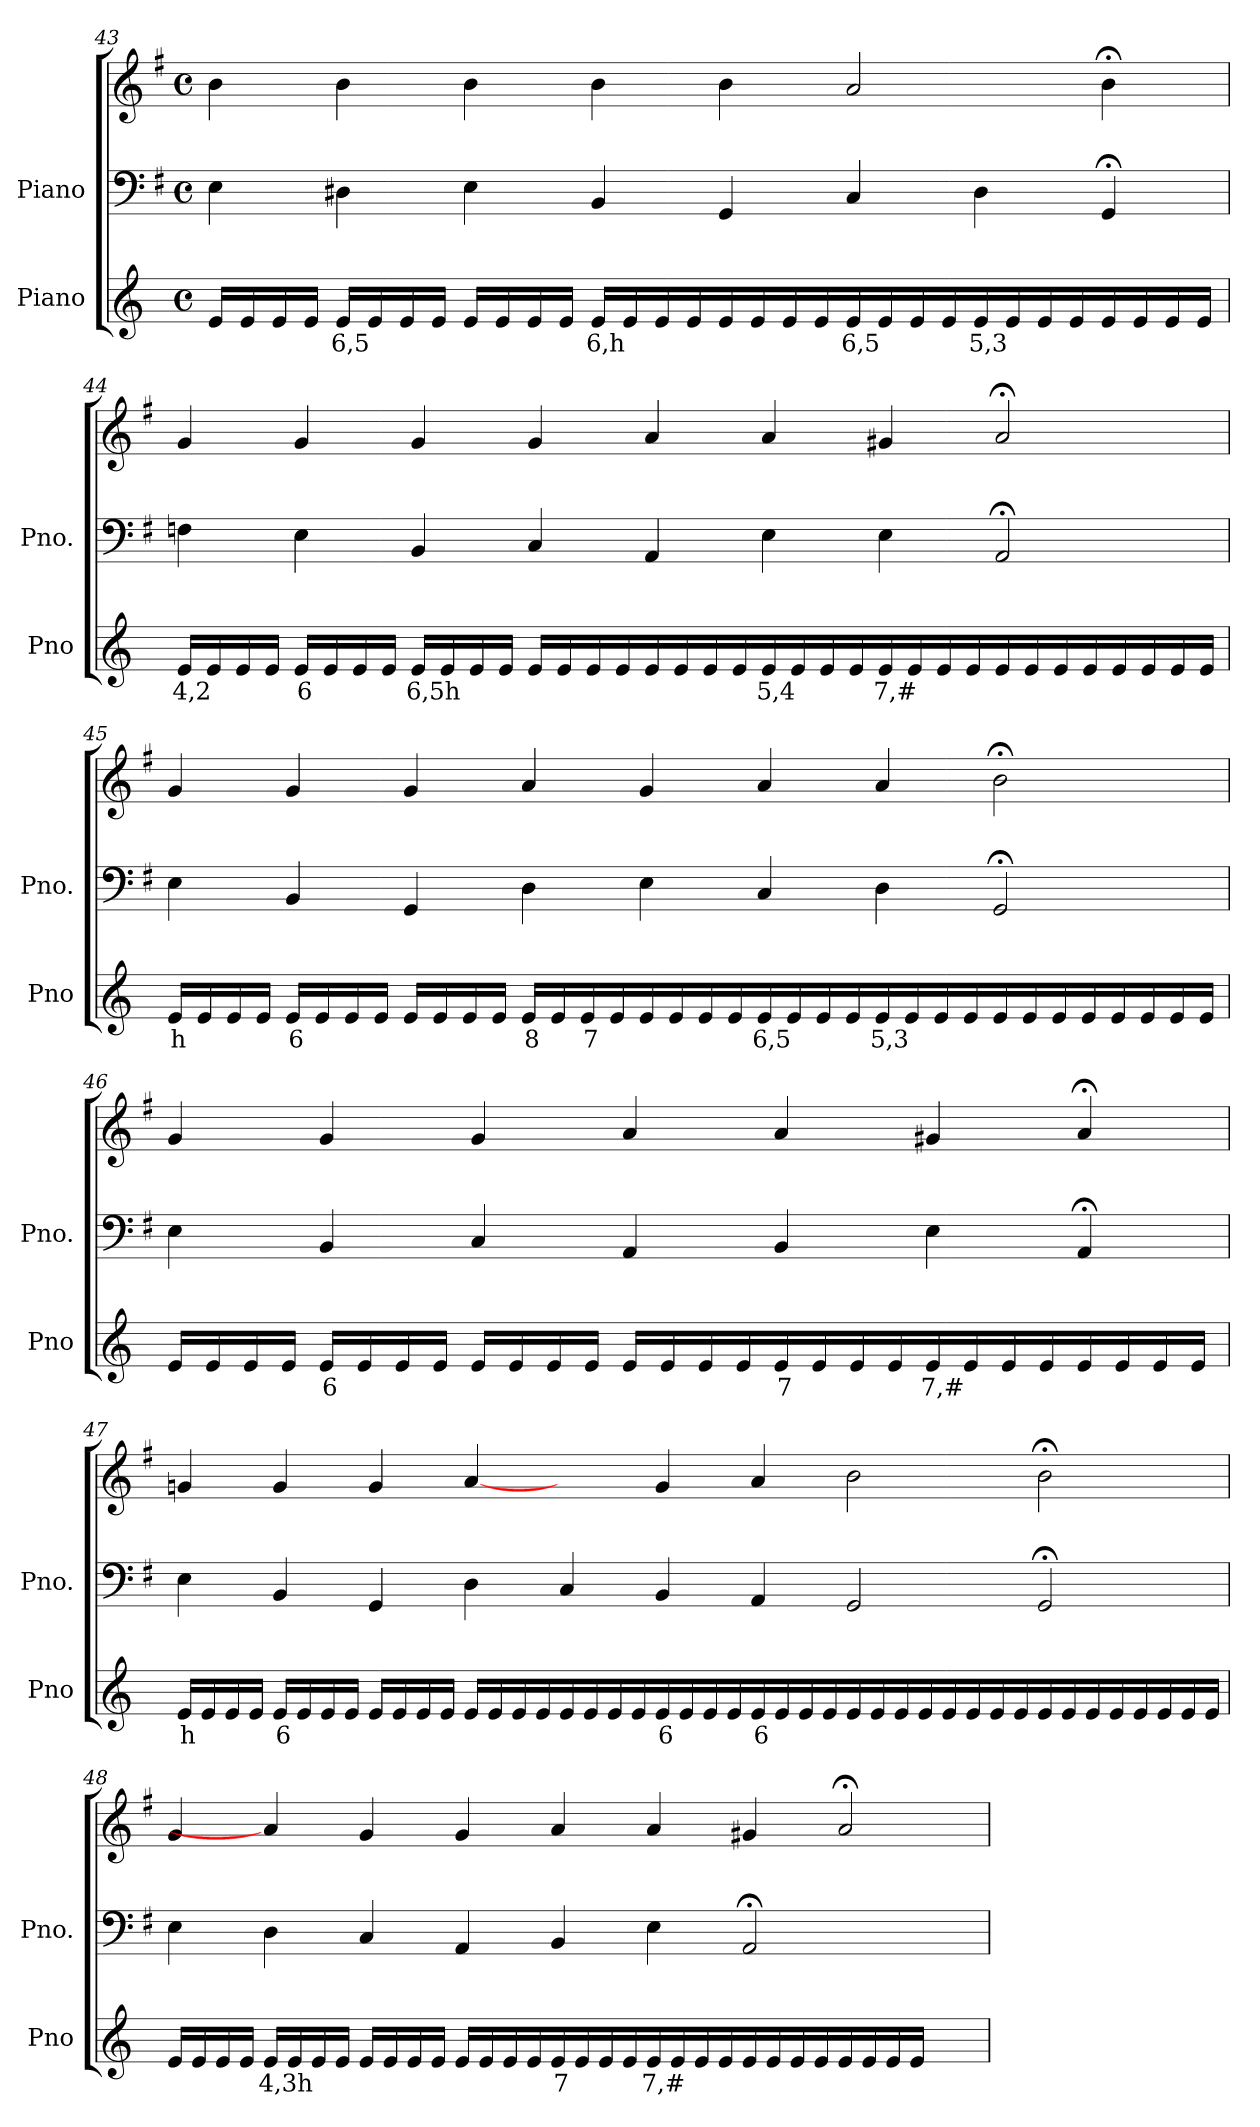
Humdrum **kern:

**kern	**text	**kern	**kern
*part2	*part2	*part1	*part1
*staff3	*staff3	*staff2	*staff1
*I"Piano	*	*I"Piano	*
*I'Pno	*	*I'Pno.	*
*clefG2	*	*clefF4	*clefG2
*k[]	*	*k[f#]	*k[f#]
*M4/4	*	*M4/4	*M4/4
*met(c)	*	*met(c)	*met(c)
=43	=43	=43	=43
16e/LL	.	4E\	4b\
16e/	.	.	.
16e/	.	.	.
16e/JJ	.	.	.
!	!LO:LY:b	!	!
16e/LL	6,5	4D#X\	4b\
16e/	.	.	.
16e/	.	.	.
16e/JJ	.	.	.
16e/LL	.	4E\	4b\
16e/	.	.	.
16e/	.	.	.
16e/JJ	.	.	.
!	!LO:LY:b	!	!
16e/LL	6,h	4BB/	4b\
16e/	.	.	.
16e/	.	.	.
16e/	.	.	.
16e/	.	4GG/	4b\
16e/	.	.	.
16e/	.	.	.
16e/	.	.	.
!	!LO:LY:b	!	!
16e/	6,5	4C/	2a/
16e/	.	.	.
16e/	.	.	.
16e/	.	.	.
!	!LO:LY:b	!	!
16e/	5,3	4D#\	.
16e/	.	.	.
16e/	.	.	.
16e/	.	.	.
16e/	.	4GG;</	4b;<\
16e/	.	.	.
16e/	.	.	.
16e/JJ	.	.	.
=44	=44	=44	=44
!	!LO:LY:b	!	!
16e/LL	4,2	4Fn\	4g/
16e/	.	.	.
16e/	.	.	.
16e/JJ	.	.	.
!	!LO:LY:b	!	!
16e/LL	6	4E\	4g/
16e/	.	.	.
16e/	.	.	.
16e/JJ	.	.	.
!	!LO:LY:b	!	!
16e/LL	6,5h	4BB/	4g/
16e/	.	.	.
16e/	.	.	.
16e/JJ	.	.	.
16e/LL	.	4C/	4g/
16e/	.	.	.
16e/	.	.	.
16e/	.	.	.
16e/	.	4AA/	4a/
16e/	.	.	.
16e/	.	.	.
16e/	.	.	.
!	!LO:LY:b	!	!
16e/	5,4	4E\	4a/
16e/	.	.	.
16e/	.	.	.
16e/	.	.	.
!	!LO:LY:b	!	!
16e/	7,#	4E\	4g#X/
16e/	.	.	.
16e/	.	.	.
16e/	.	.	.
16e/	.	2AA;</	2a;</
16e/	.	.	.
16e/	.	.	.
16e/	.	.	.
16e/	.	.	.
16e/	.	.	.
16e/	.	.	.
16e/JJ	.	.	.
=45	=45	=45	=45
!	!LO:LY:b	!	!
16e/LL	h	4E\	4g/
16e/	.	.	.
16e/	.	.	.
16e/JJ	.	.	.
!	!LO:LY:b	!	!
16e/LL	6	4BB/	4g/
16e/	.	.	.
16e/	.	.	.
16e/JJ	.	.	.
16e/LL	.	4GG/	4g/
16e/	.	.	.
16e/	.	.	.
16e/JJ	.	.	.
!	!LO:LY:b	!	!
16e/LL	8	4D\	4a/
16e/	.	.	.
!	!LO:LY:b	!	!
16e/	7	.	.
16e/	.	.	.
16e/	.	4E\	4g/
16e/	.	.	.
16e/	.	.	.
16e/	.	.	.
!	!LO:LY:b	!	!
16e/	6,5	4C/	4a/
16e/	.	.	.
16e/	.	.	.
16e/	.	.	.
!	!LO:LY:b	!	!
16e/	5,3	4D\	4a/
16e/	.	.	.
16e/	.	.	.
16e/	.	.	.
16e/	.	2GG;</	2b;<\
16e/	.	.	.
16e/	.	.	.
16e/	.	.	.
16e/	.	.	.
16e/	.	.	.
16e/	.	.	.
16e/JJ	.	.	.
=46	=46	=46	=46
16e/LL	.	4E\	4g/
16e/	.	.	.
16e/	.	.	.
16e/JJ	.	.	.
!	!LO:LY:b	!	!
16e/LL	6	4BB/	4g/
16e/	.	.	.
16e/	.	.	.
16e/JJ	.	.	.
16e/LL	.	4C/	4g/
16e/	.	.	.
16e/	.	.	.
16e/JJ	.	.	.
16e/LL	.	4AA/	4a/
16e/	.	.	.
16e/	.	.	.
16e/	.	.	.
!	!LO:LY:b	!	!
16e/	7	4BB/	4a/
16e/	.	.	.
16e/	.	.	.
16e/	.	.	.
!	!LO:LY:b	!	!
16e/	7,#	4E\	4g#X/
16e/	.	.	.
16e/	.	.	.
16e/	.	.	.
16e/	.	4AA;</	4a;</
16e/	.	.	.
16e/	.	.	.
16e/JJ	.	.	.
=47	=47	=47	=47
!	!LO:LY:b	!	!
16e/LL	h	4E\	4gn/
16e/	.	.	.
16e/	.	.	.
16e/JJ	.	.	.
!	!LO:LY:b	!	!
16e/LL	6	4BB/	4g/
16e/	.	.	.
16e/	.	.	.
16e/JJ	.	.	.
16e/LL	.	4GG/	4g/
16e/	.	.	.
16e/	.	.	.
16e/JJ	.	.	.
16e/LL	.	4D\	[4a/
16e/	.	.	.
16e/	.	.	.
16e/	.	.	.
16e/	.	4C/	4ryy
16e/	.	.	.
16e/	.	.	.
16e/	.	.	.
!	!LO:LY:b	!	!
16e/	6	4BB/	4g/
16e/	.	.	.
16e/	.	.	.
16e/	.	.	.
!	!LO:LY:b	!	!
16e/	6	4AA/	4a/
16e/	.	.	.
16e/	.	.	.
16e/	.	.	.
16e/	.	2GG/	2b\
16e/	.	.	.
16e/	.	.	.
16e/	.	.	.
16e/	.	.	.
16e/	.	.	.
16e/	.	.	.
16e/	.	.	.
16e/	.	2GG;</	2b;<\
16e/	.	.	.
16e/	.	.	.
16e/	.	.	.
16e/	.	.	.
16e/	.	.	.
16e/	.	.	.
16e/JJ	.	.	.
=48	=48	=48	=48
16e/LL	.	4E\	4g/
16e/	.	.	.
16e/	.	.	.
16e/JJ	.	.	.
!	!LO:LY:b	!	!
16e/LL	4,3h	4D\	4a/]
16e/	.	.	.
16e/	.	.	.
16e/JJ	.	.	.
16e/LL	.	4C/	4g/
16e/	.	.	.
16e/	.	.	.
16e/JJ	.	.	.
16e/LL	.	4AA/	4g/
16e/	.	.	.
16e/	.	.	.
16e/	.	.	.
!	!LO:LY:b	!	!
16e/	7	4BB/	4a/
16e/	.	.	.
16e/	.	.	.
16e/	.	.	.
!	!LO:LY:b	!	!
16e/	7,#	4E\	4a/
16e/	.	.	.
16e/	.	.	.
16e/	.	.	.
16e/	.	2AA;</	4g#X/
16e/	.	.	.
16e/	.	.	.
16e/	.	.	.
16e/	.	.	2a;</
16e/	.	.	.
16e/	.	.	.
16e/JJ	.	.	.
4ryy	.	4ryy	.
=	=	=	=
*-	*-	*-	*-
